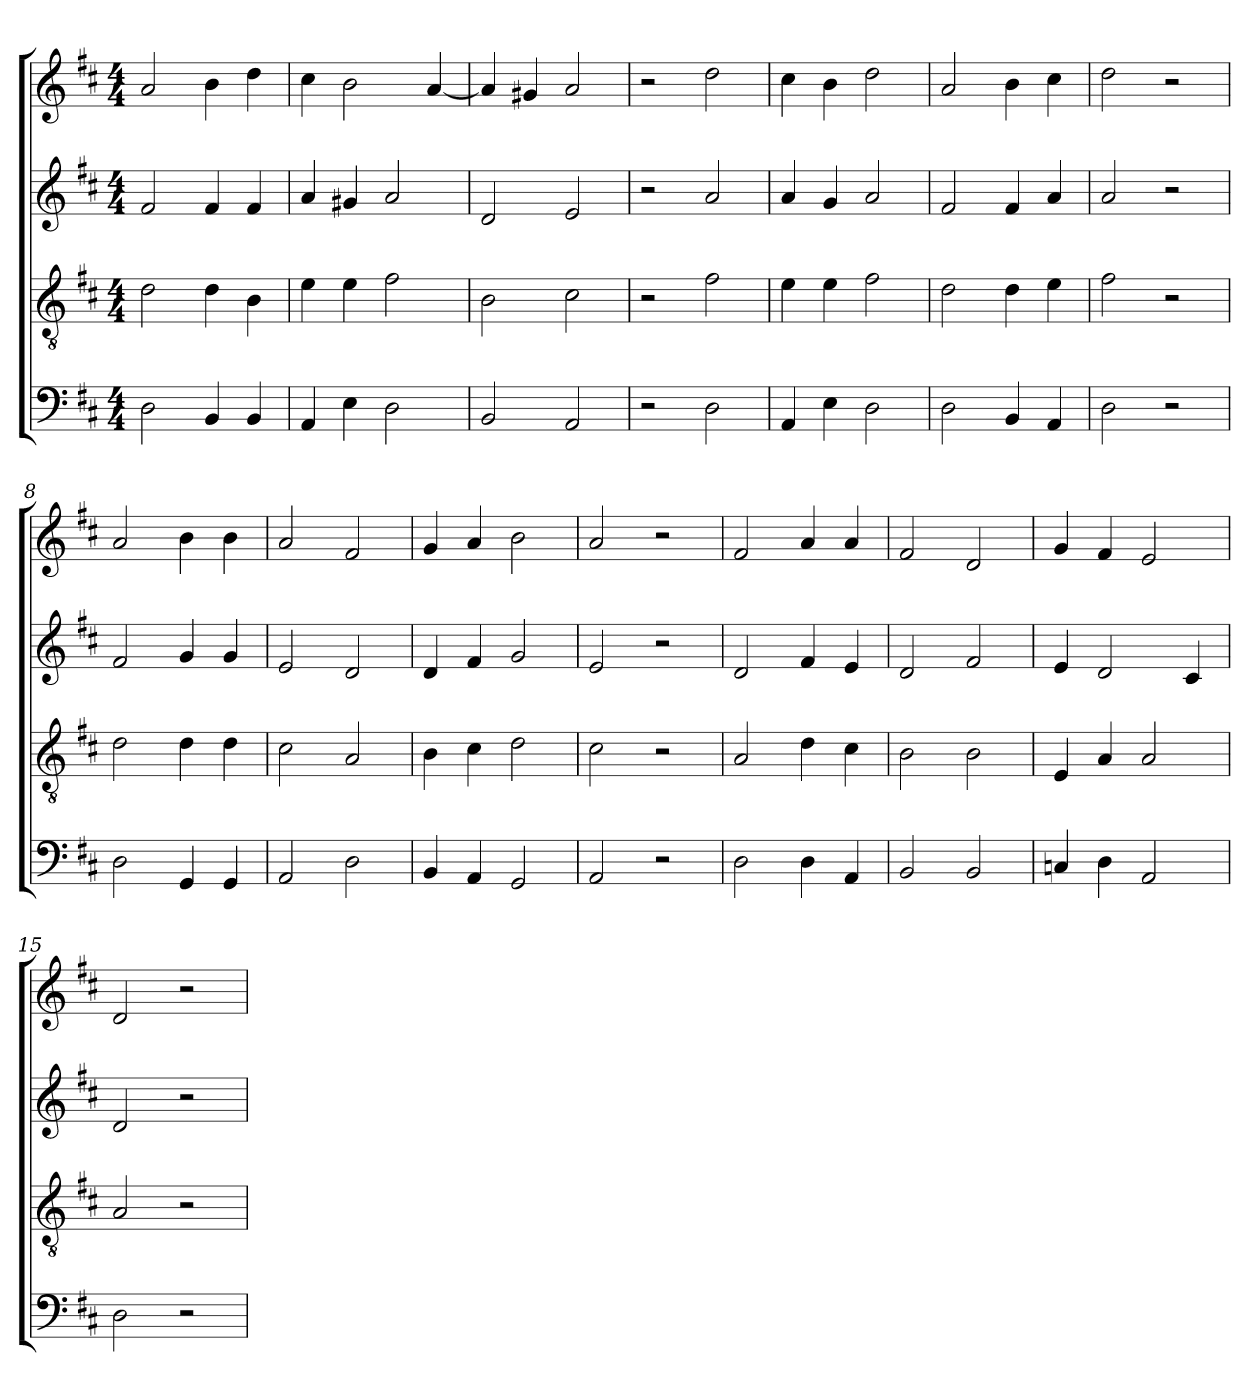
**kern	**kern	**kern	**kern
*part4	*part3	*part2	*part1
*staff4	*staff3	*staff2	*staff1
*clefF4	*clefGv2	*clefG2	*clefG2
*k[f#c#]	*k[f#c#]	*k[f#c#]	*k[f#c#]
*M4/4	*M4/4	*M4/4	*M4/4
=1	=1	=1	=1
2D	2d	2f#	2a
4BB	4d	4f#	4b
4BB	4B	4f#	4dd
=2	=2	=2	=2
4AA	4e	4a	4cc#
4E	4e	4g#X	2b
2D	2f#	2a	.
.	.	.	[4a
=3	=3	=3	=3
2BB	2B	2d	4a]
.	.	.	4g#X
2AA	2c#	2e	2a
=4	=4	=4	=4
2r	2r	2r	2r
2D	2f#	2a	2dd
=5	=5	=5	=5
4AA	4e	4a	4cc#
4E	4e	4g	4b
2D	2f#	2a	2dd
=6	=6	=6	=6
2D	2d	2f#	2a
4BB	4d	4f#	4b
4AA	4e	4a	4cc#
=7	=7	=7	=7
2D	2f#	2a	2dd
2r	2r	2r	2r
=8	=8	=8	=8
2D	2d	2f#	2a
4GG	4d	4g	4b
4GG	4d	4g	4b
=9	=9	=9	=9
2AA	2c#	2e	2a
2D	2A	2d	2f#
=10	=10	=10	=10
4BB	4B	4d	4g
4AA	4c#	4f#	4a
2GG	2d	2g	2b
=11	=11	=11	=11
2AA	2c#	2e	2a
2r	2r	2r	2r
=12	=12	=12	=12
2D	2A	2d	2f#
4D	4d	4f#	4a
4AA	4c#	4e	4a
=13	=13	=13	=13
2BB	2B	2d	2f#
2BB	2B	2f#	2d
=14	=14	=14	=14
4Cn	4E	4e	4g
4D	4A	2d	4f#
2AA	2A	.	2e
.	.	4c#	.
=15	=15	=15	=15
2D	2A	2d	2d
2r	2r	2r	2r
=	=	=	=
*-	*-	*-	*-
